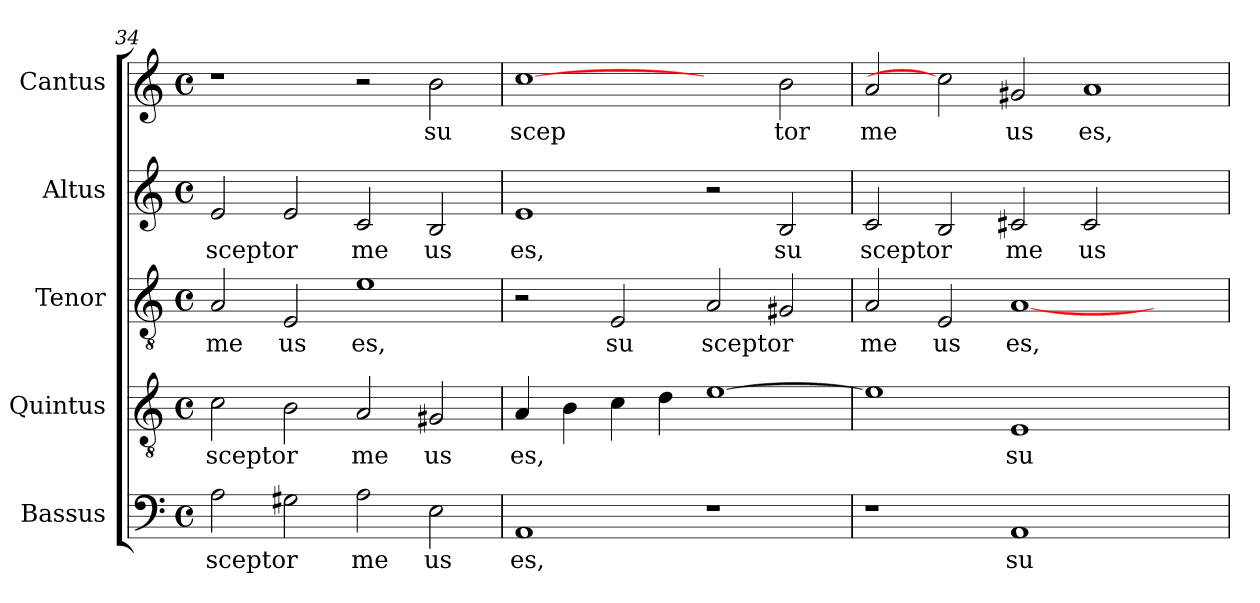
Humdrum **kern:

**kern	**text	**kern	**text	**kern	**text	**kern	**text	**kern	**text
*part5	*part5	*part4	*part4	*part3	*part3	*part2	*part2	*part1	*part1
*staff5	*staff5	*staff4	*staff4	*staff3	*staff3	*staff2	*staff2	*staff1	*staff1
*I"Bassus	*	*I"Quintus	*	*I"Tenor	*	*I"Altus	*	*I"Cantus	*
*clefF4	*	*clefGv2	*	*clefGv2	*	*clefG2	*	*clefG2	*
*M4/4	*	*M4/4	*	*M4/4	*	*M4/4	*	*M4/4	*
*met(c)	*	*met(c)	*	*met(c)	*	*met(c)	*	*met(c)	*
=34	=34	=34	=34	=34	=34	=34	=34	=34	=34
!	!LO:LY:b:cj	!	!LO:LY:b:cj	!	!LO:LY:b:cj	!	!LO:LY:b:cj	!	!
2A\	sceptor	2c\	sceptor	2A/	me	2e/	sceptor	1r	.
!	!	!	!	!	!LO:LY:b:cj	!	!	!	!
2G#X\	.	2B\	.	2E/	us	2e/	.	.	.
!	!LO:LY:b:cj	!	!LO:LY:b:cj	!	!LO:LY:b:cj	!	!LO:LY:b:cj	!	!
2A\	me	2A/	me	1e	es,	2c/	me	2r	.
!	!LO:LY:b:cj	!	!LO:LY:b:cj	!	!	!	!LO:LY:b:cj	!	!LO:LY:b:cj
2E\	us	2G#X/	us	.	.	2B/	us	2b\	su
=35	=35	=35	=35	=35	=35	=35	=35	=35	=35
!	!LO:LY:b:cj	!	!LO:LY:b	!	!	!	!LO:LY:b:cj	!	!LO:LY:b:cj
1AA	es,	4A/	es,	2r	.	1e	es,	[1cc	scep
.	.	4B\	.	.	.	.	.	.	.
!	!	!	!	!	!LO:LY:b:cj	!	!	!	!
.	.	4c\	.	2E/	su	.	.	.	.
.	.	4d\	.	.	.	.	.	.	.
!	!	!	!	!	!LO:LY:b:cj	!	!	!	!
1r	.	[>1e	.	2A/	sceptor	2r	.	2ryy	.
!	!	!	!	!	!	!	!LO:LY:b:cj	!	!LO:LY:b:cj
.	.	.	.	2G#X/	.	2B/	su	2b\	tor
=36	=36	=36	=36	=36	=36	=36	=36	=36	=36
!	!	!	!	!	!LO:LY:b:cj	!	!LO:LY:b:cj	!	!LO:LY:b:cj
1r	.	1e]	.	2A/	me	2c/	sceptor	2a/	me
!	!	!	!	!	!LO:LY:b:cj	!	!	!	!
.	.	.	.	2E/	us	2B/	.	2cc]	.
!	!LO:LY:b:cj	!	!LO:LY:b:cj	!	!LO:LY:b:cj	!	!LO:LY:b:cj	!	!LO:LY:b:cj
1AA	su	1E	su	[<1A	es,	2c#X/	me	2g#X/	us
!	!	!	!	!	!	!	!LO:LY:b:cj	!	!LO:LY:b:cj
.	.	.	.	.	.	2c#/	us	1a	es,
2ryy	.	2ryy	.	2ryy	.	2ryy	.	.	.
=	=	=	=	=	=	=	=	=	=
*-	*-	*-	*-	*-	*-	*-	*-	*-	*-
